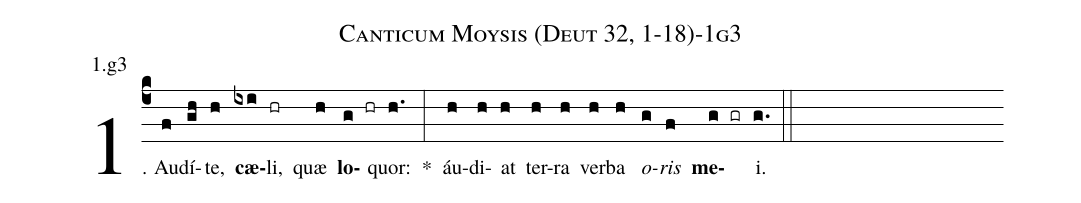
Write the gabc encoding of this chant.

name: Canticum Moysis (Deut 32, 1-18)-1g3;
annotation: 1.g3;
%%
(c4)1. Au(f)dí(gh)te,(h) <b>cæ</b>(ixi)li,(hr) quæ(h) <b>lo</b>(g hr)quor:(h.) *(:) áu(h)di(h)at(h) ter(h)ra(h) ver(h)ba(h) <i>o</i>(g)<i>ris</i>(f) <b>me</b>(g gr)i.(g.) (::)
